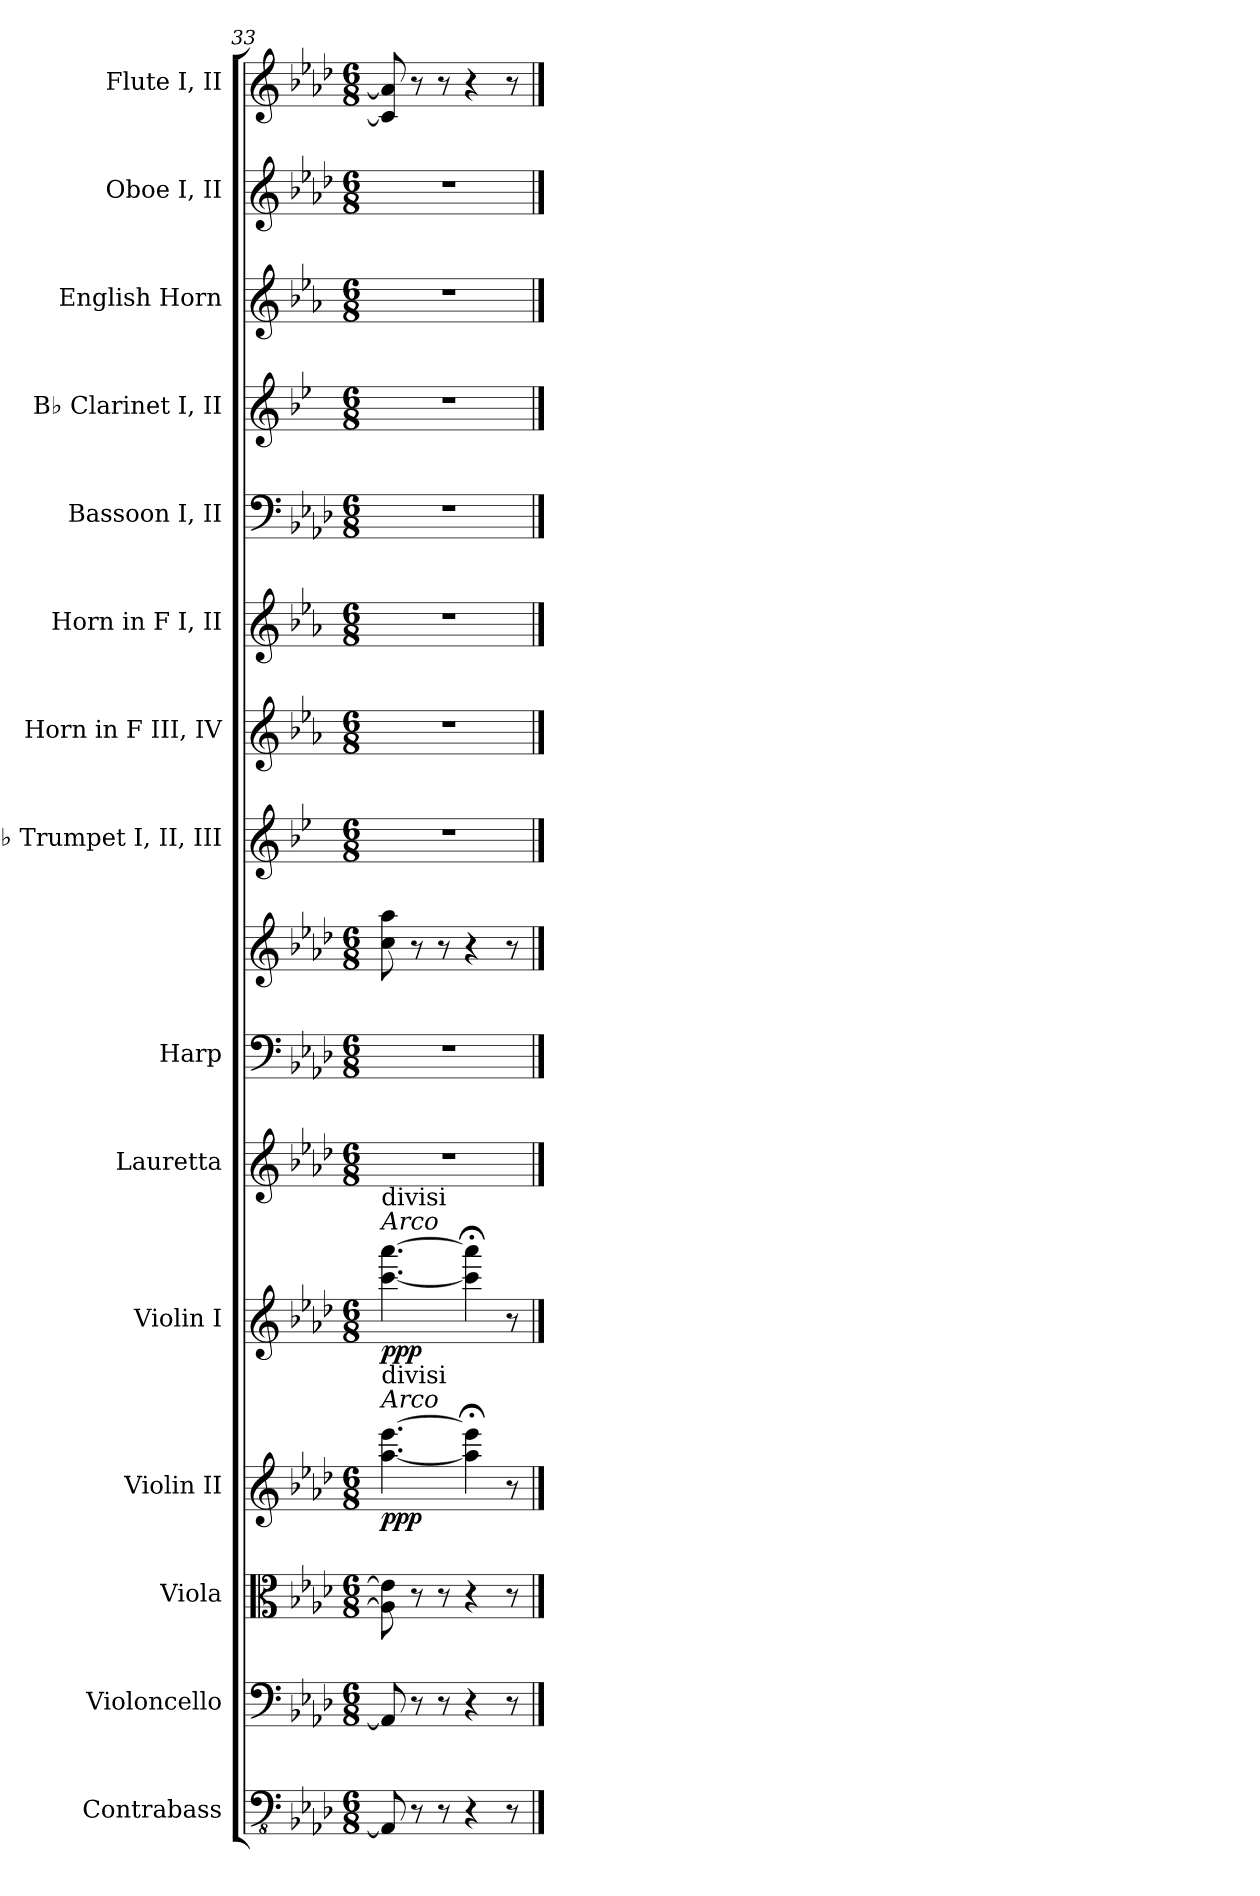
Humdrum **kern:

**kern	**kern	**kern	**kern	**dynam	**kern	**dynam	**kern	**kern	**kern	**kern	**kern	**kern	**kern	**kern	**kern	**kern	**kern
*part15	*part14	*part13	*part12	*part12	*part11	*part11	*part10	*part9	*part9	*part8	*part7	*part6	*part5	*part4	*part3	*part2	*part1
*staff16	*staff15	*staff14	*staff13	*staff13	*staff12	*staff12	*staff11	*staff10	*staff9	*staff8	*staff7	*staff6	*staff5	*staff4	*staff3	*staff2	*staff1
*I"Contrabass	*I"Violoncello	*I"Viola	*I"Violin II	*	*I"Violin I	*	*I"Lauretta	*I"Harp	*	*I"B♭ Trumpet I, II, III	*I"Horn in F III, IV	*I"Horn in F I, II	*I"Bassoon I, II	*I"B♭ Clarinet I, II	*I"English Horn	*I"Oboe I, II	*I"Flute I, II
*I'Cb.	*I'Vc.	*I'Vla.	*I'Vln. II	*	*I'Vln. I	*	*I'Lauretta	*I'Hrp.	*	*I'B♭ Tpt. I-III	*	*	*I'Bsn. I, II	*I'B♭ Cl. I, II	*I'E. Hn.	*I'Ob. I, II	*I'Fl. I, II
*clefFv4	*clefF4	*clefC3	*clefG2	*	*clefG2	*	*clefG2	*clefF4	*clefG2	*clefG2	*clefG2	*clefG2	*clefF4	*clefG2	*clefG2	*clefG2	*clefG2
*	*	*	*	*	*	*	*	*	*	*ITrd1c2	*ITrd4c7	*ITrd4c7	*	*ITrd1c2	*ITrd4c7	*	*
*k[b-e-a-d-]	*k[b-e-a-d-]	*k[b-e-a-d-]	*k[b-e-a-d-]	*	*k[b-e-a-d-]	*	*k[b-e-a-d-]	*k[b-e-a-d-]	*k[b-e-a-d-]	*k[b-e-a-d-]	*k[b-e-a-d-]	*k[b-e-a-d-]	*k[b-e-a-d-]	*k[b-e-a-d-]	*k[b-e-a-d-]	*k[b-e-a-d-]	*k[b-e-a-d-]
*M6/8	*M6/8	*M6/8	*M6/8	*	*M6/8	*	*M6/8	*M6/8	*M6/8	*M6/8	*M6/8	*M6/8	*M6/8	*M6/8	*M6/8	*M6/8	*M6/8
=33	=33	=33	=33	=33	=33	=33	=33	=33	=33	=33	=33	=33	=33	=33	=33	=33	=33
!	!	!	!	!	!LO:TX:a:i:t=Arco	!	!	!	!	!	!	!	!	!	!	!	!
!	!	!	!	!	!LO:TX:a:t=divisi	!	!	!	!	!	!	!	!	!	!	!	!
!	!	!	!LO:TX:a:i:t=Arco	!	!	!	!	!	!	!	!	!	!	!	!	!	!
!	!	!	!LO:TX:a:t=divisi	!	!	!	!	!	!	!	!	!	!	!	!	!	!
!	!	!	!	!LO:DY:b	!	!LO:DY:b	!	!	!	!	!	!	!	!	!	!	!
8AAA-/]	8AA-/]	8A-\] 8e-\]	[4.aa-\ [4.eee-\	ppp	[4.ccc\ [4.aaa-\	ppp	2.r	2.r	8cc\ 8aa-\	2.r	2.r	2.r	2.r	2.r	2.r	2.r	8c/] 8a-/]
8r	8r	8r	.	.	.	.	.	.	8r	.	.	.	.	.	.	.	8r
8r	8r	8r	.	.	.	.	.	.	8r	.	.	.	.	.	.	.	8r
4r	4r	4r	4aa-\];< 4eee-\];<	.	4ccc\];< 4aaa-\];<	.	.	.	4r	.	.	.	.	.	.	.	4r
8r	8r	8r	8r	.	8r	.	.	.	8r	.	.	.	.	.	.	.	8r
==	==	==	==	==	==	==	==	==	==	==	==	==	==	==	==	==	==
*-	*-	*-	*-	*-	*-	*-	*-	*-	*-	*-	*-	*-	*-	*-	*-	*-	*-
